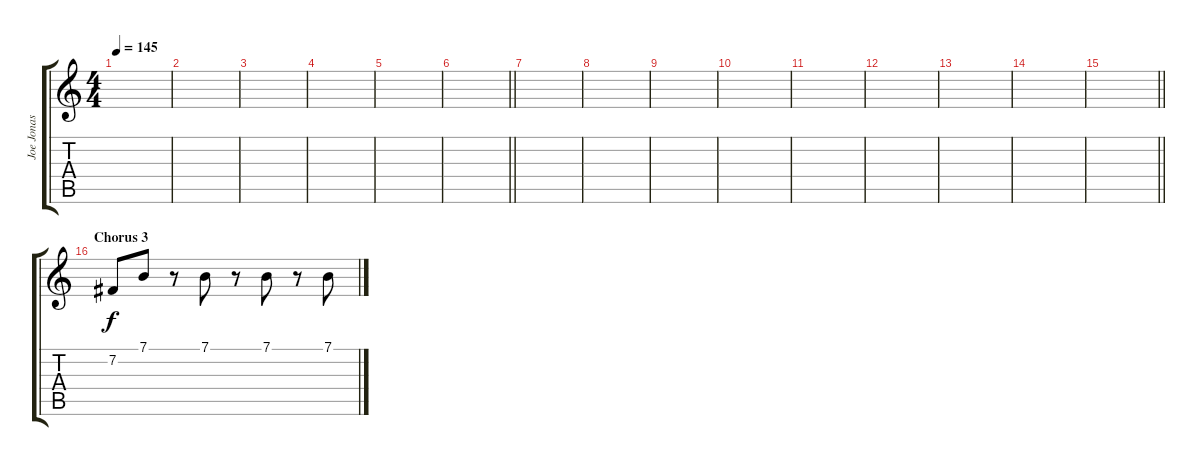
\track ("Joe Jonas" "Joe Jonas") {instrument oboe}
\staff {score tabs}
\tuning (E4 B3 G3 D3 A2 E2) {hide}
\ts (4 4)
\tempo 145
\clef g2
\ks c
|
|
|
|
|
\barLineRight lightlight
|
|
|
|
|
|
|
|
|
\barLineRight lightlight
|
\section ("" "Chorus 3")
7.2.8 7.1.8 r.8 7.1.8 r.8 7.1.8 r.8 7.1.8
